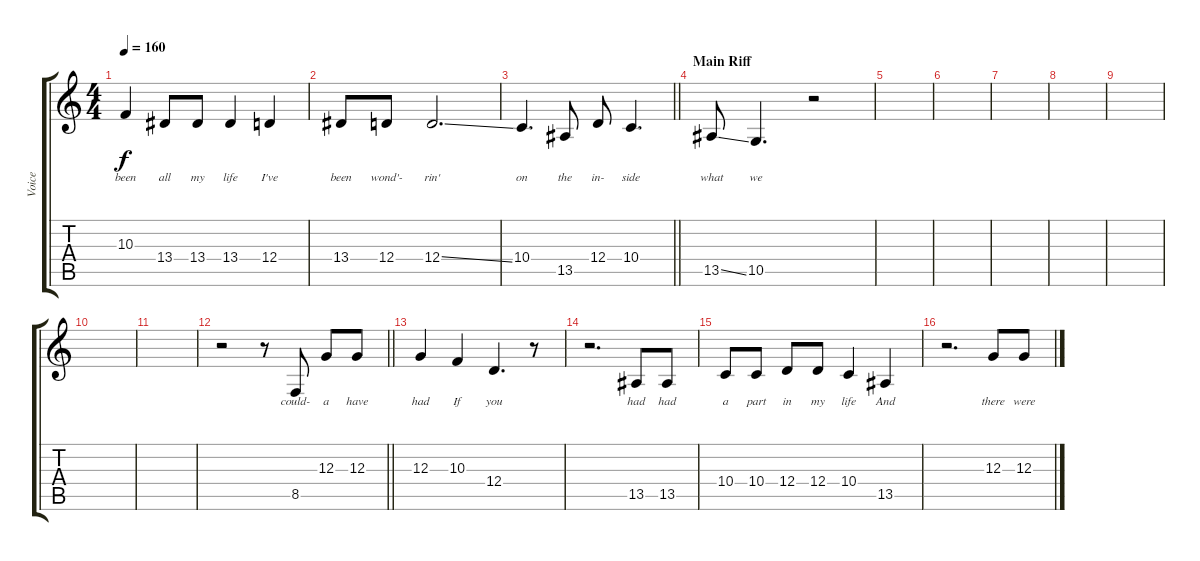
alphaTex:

\track ("Voice" "Voice") {instrument altosax}
\staff {score tabs}
\tuning (E4 B3 G3 D3 A2 E2) {hide}
\ts (4 4)
\tempo 160
\clef g2
\ks c
10.3{t}.4{lyrics (0 "been") lyrics (1 "") lyrics (2 "") lyrics (3 "") lyrics (4 "") dy f} 13.4.8{lyrics (0 "all") lyrics (1 "") lyrics (2 "") lyrics (3 "") lyrics (4 "")} 13.4.8{lyrics (0 "my") lyrics (1 "") lyrics (2 "") lyrics (3 "") lyrics (4 "")} 13.4.4{lyrics (0 "life") lyrics (1 "") lyrics (2 "") lyrics (3 "") lyrics (4 "")} 12.4.4{lyrics (0 "I've") lyrics (1 "") lyrics (2 "") lyrics (3 "") lyrics (4 "")} |
13.4.8{lyrics (0 "been") lyrics (1 "") lyrics (2 "") lyrics (3 "") lyrics (4 "")} 12.4.8{lyrics (0 "wond'-") lyrics (1 "") lyrics (2 "") lyrics (3 "") lyrics (4 "")} 12.4{ss}.2{d lyrics (0 "rin'") lyrics (1 "") lyrics (2 "") lyrics (3 "") lyrics (4 "")} |
\barLineRight lightlight
10.4.4{d lyrics (0 "on") lyrics (1 "") lyrics (2 "") lyrics (3 "") lyrics (4 "")} 13.5.8{lyrics (0 "the") lyrics (1 "") lyrics (2 "") lyrics (3 "") lyrics (4 "")} 12.4.8{lyrics (0 "in-") lyrics (1 "") lyrics (2 "") lyrics (3 "") lyrics (4 "")} 10.4.4{d lyrics (0 "side") lyrics (1 "") lyrics (2 "") lyrics (3 "") lyrics (4 "")} |
\section ("" "Main Riff")
13.5{ss}.8{lyrics (0 "what") lyrics (1 "") lyrics (2 "") lyrics (3 "") lyrics (4 "")} 10.5.4{d lyrics (0 "we") lyrics (1 "") lyrics (2 "") lyrics (3 "") lyrics (4 "")} r.2 |
|
|
|
|
|
|
|
\barLineRight lightlight
r.2 r.8 8.5.8{lyrics (0 "could-") lyrics (1 "") lyrics (2 "") lyrics (3 "") lyrics (4 "")} 12.3.8{lyrics (0 "a") lyrics (1 "") lyrics (2 "") lyrics (3 "") lyrics (4 "")} 12.3.8{lyrics (0 "have") lyrics (1 "") lyrics (2 "") lyrics (3 "") lyrics (4 "")} |
12.3.4{lyrics (0 "had") lyrics (1 "") lyrics (2 "") lyrics (3 "") lyrics (4 "")} 10.3.4{lyrics (0 "If") lyrics (1 "") lyrics (2 "") lyrics (3 "") lyrics (4 "")} 12.4.4{d lyrics (0 "you") lyrics (1 "") lyrics (2 "") lyrics (3 "") lyrics (4 "")} r.8 |
r.2{d} 13.5.8{lyrics (0 "had") lyrics (1 "") lyrics (2 "") lyrics (3 "") lyrics (4 "")} 13.5.8{lyrics (0 "had") lyrics (1 "") lyrics (2 "") lyrics (3 "") lyrics (4 "")} |
10.4.8{lyrics (0 "a") lyrics (1 "") lyrics (2 "") lyrics (3 "") lyrics (4 "")} 10.4.8{lyrics (0 "part") lyrics (1 "") lyrics (2 "") lyrics (3 "") lyrics (4 "")} 12.4.8{lyrics (0 "in") lyrics (1 "") lyrics (2 "") lyrics (3 "") lyrics (4 "")} 12.4.8{lyrics (0 "my") lyrics (1 "") lyrics (2 "") lyrics (3 "") lyrics (4 "")} 10.4.4{lyrics (0 "life") lyrics (1 "") lyrics (2 "") lyrics (3 "") lyrics (4 "")} 13.5.4{lyrics (0 "And") lyrics (1 "") lyrics (2 "") lyrics (3 "") lyrics (4 "")} |
r.2{d} 12.3.8{lyrics (0 "there") lyrics (1 "") lyrics (2 "") lyrics (3 "") lyrics (4 "")} 12.3.8{lyrics (0 "were") lyrics (1 "") lyrics (2 "") lyrics (3 "") lyrics (4 "")}
